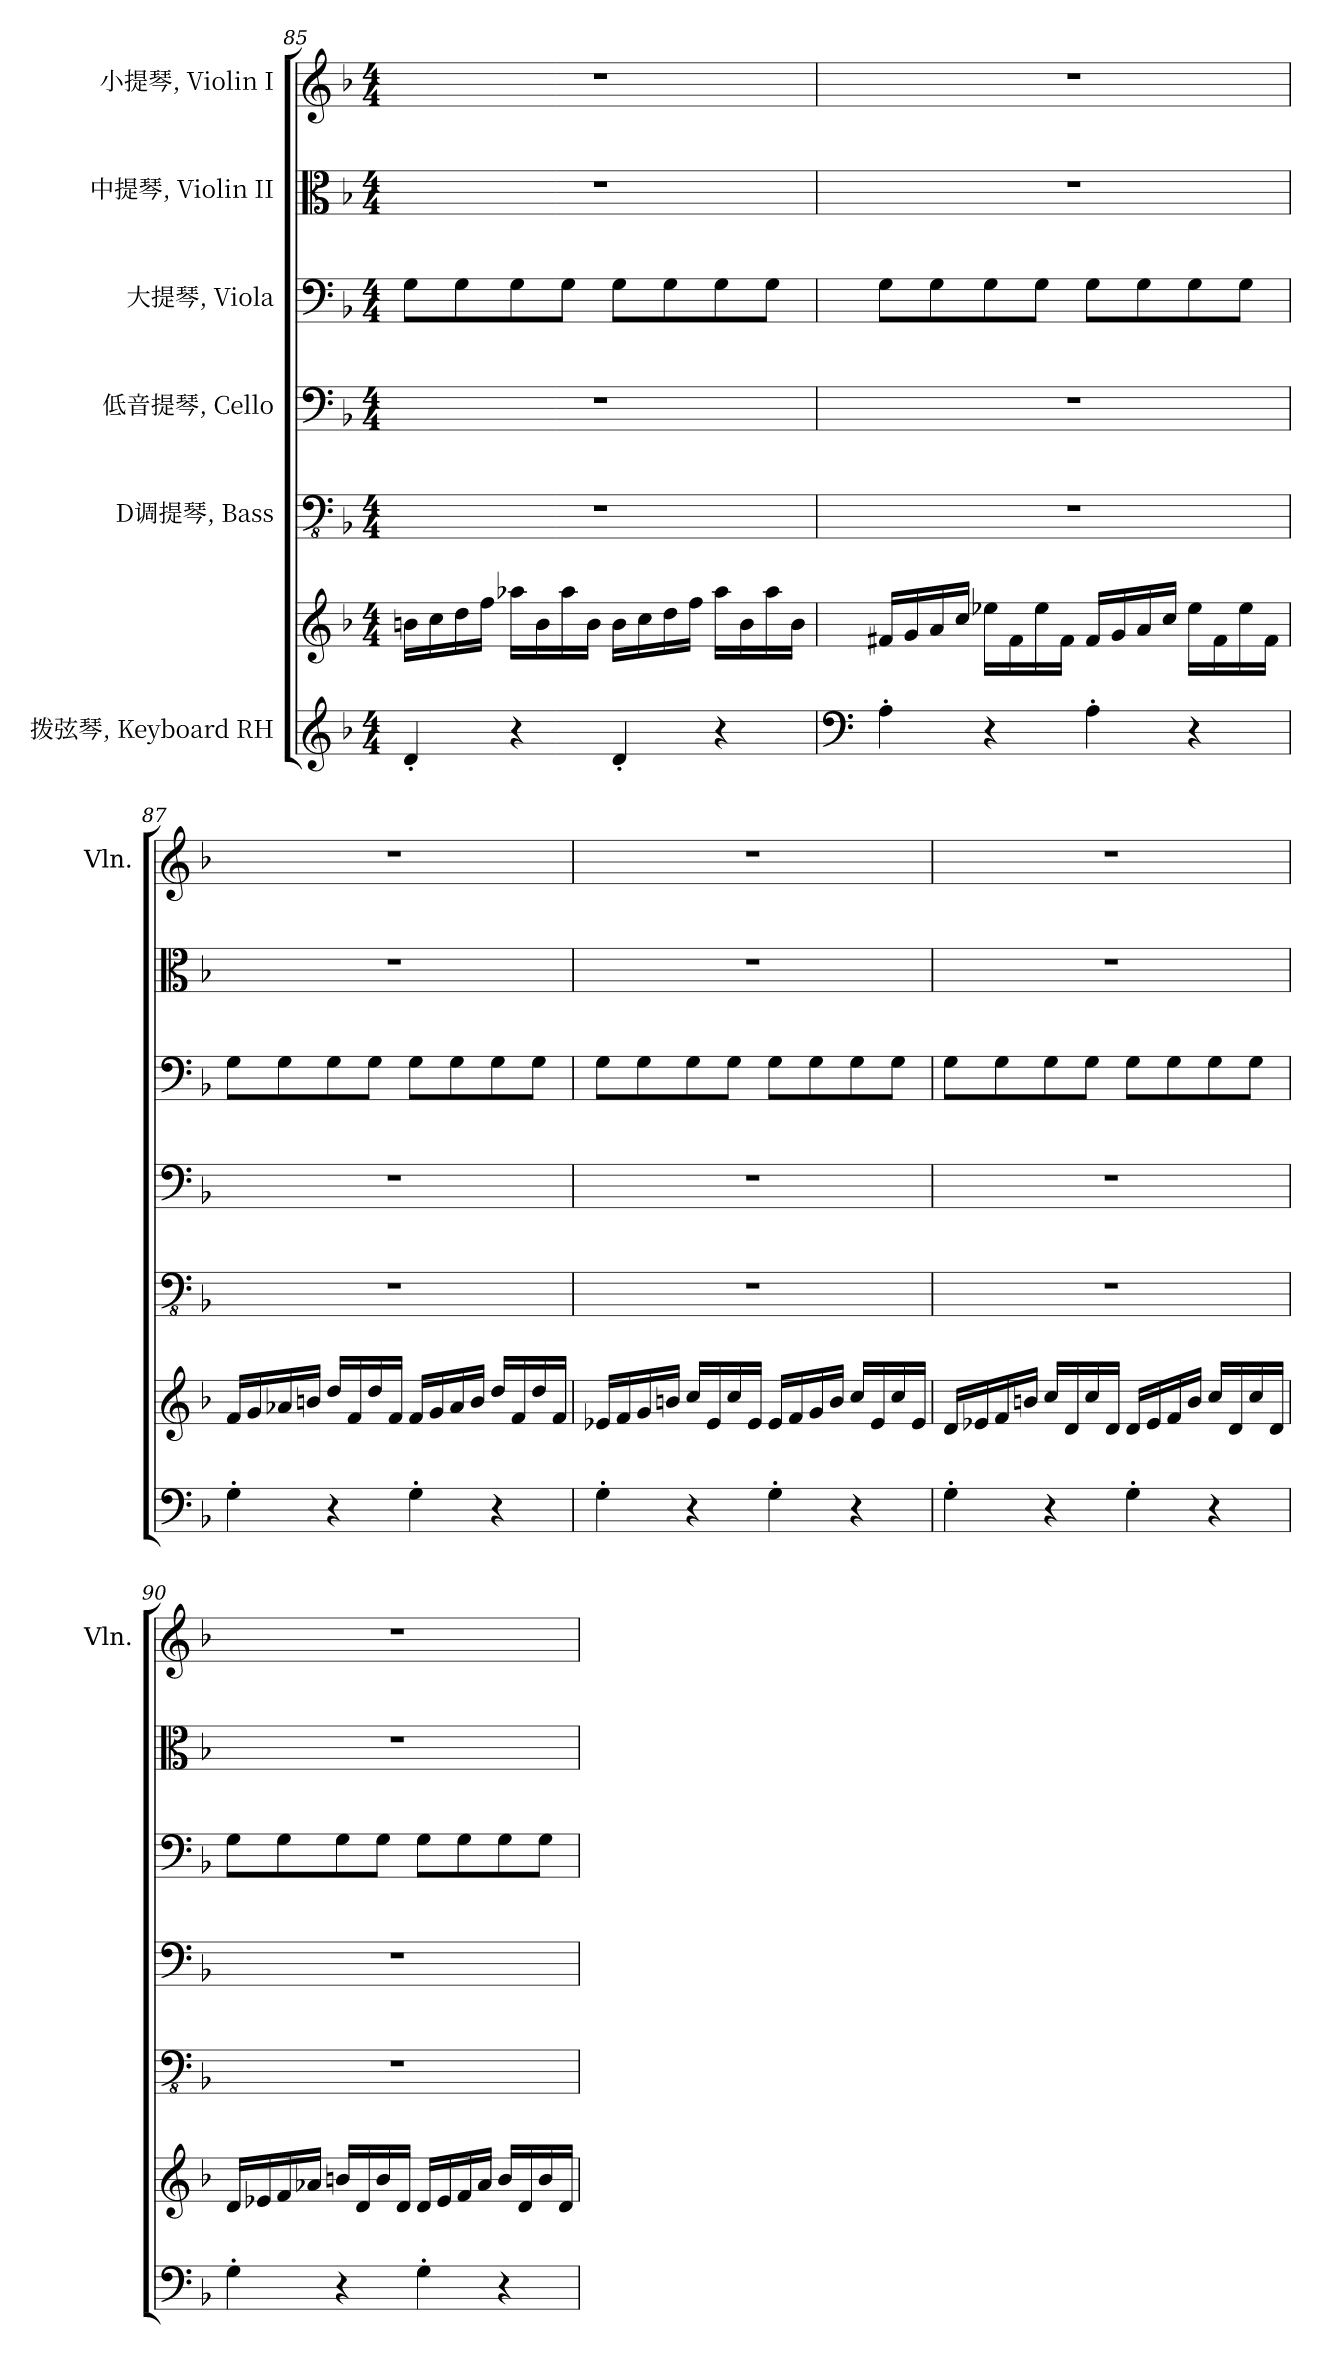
**kern	**kern	**kern	**kern	**kern	**kern	**kern
*part6	*part6	*part5	*part4	*part3	*part2	*part1
*staff7	*staff6	*staff5	*staff4	*staff3	*staff2	*staff1
*I"拨弦琴, Keyboard RH	*	*I"D调提琴, Bass	*I"低音提琴, Cello	*I"大提琴, Viola	*I"中提琴, Violin II	*I"小提琴, Violin I
*	*	*	*	*	*	*I'Vln.
!!LO:PB:g=z
*clefG2	*clefG2	*clefFv4	*clefF4	*clefF4	*clefC3	*clefG2
*	*	*ITrd7c12	*ITrd7c12	*	*	*
*k[b-]	*k[b-]	*k[b-]	*k[b-]	*k[b-]	*k[b-]	*k[b-]
*M4/4	*M4/4	*M4/4	*M4/4	*M4/4	*M4/4	*M4/4
=85	=85	=85	=85	=85	=85	=85
4d'/	16bn\LL	1r	1r	8G\L	1r	1r
.	16cc\	.	.	.	.	.
.	16dd\	.	.	8G\	.	.
.	16ff\JJ	.	.	.	.	.
4r	16aa-X\LL	.	.	8G\	.	.
.	16b\	.	.	.	.	.
.	16aa-\	.	.	8G\J	.	.
.	16b\JJ	.	.	.	.	.
4d'/	16b\LL	.	.	8G\L	.	.
.	16cc\	.	.	.	.	.
.	16dd\	.	.	8G\	.	.
.	16ff\JJ	.	.	.	.	.
4r	16aa-\LL	.	.	8G\	.	.
.	16b\	.	.	.	.	.
.	16aa-\	.	.	8G\J	.	.
.	16b\JJ	.	.	.	.	.
=86	=86	=86	=86	=86	=86	=86
*clefF4	*	*	*	*	*	*
4A'\	16f#X/LL	1r	1r	8G\L	1r	1r
.	16g/	.	.	.	.	.
.	16a/	.	.	8G\	.	.
.	16cc/JJ	.	.	.	.	.
4r	16ee-X\LL	.	.	8G\	.	.
.	16f#\	.	.	.	.	.
.	16ee-\	.	.	8G\J	.	.
.	16f#\JJ	.	.	.	.	.
4A'\	16f#/LL	.	.	8G\L	.	.
.	16g/	.	.	.	.	.
.	16a/	.	.	8G\	.	.
.	16cc/JJ	.	.	.	.	.
4r	16ee-\LL	.	.	8G\	.	.
.	16f#\	.	.	.	.	.
.	16ee-\	.	.	8G\J	.	.
.	16f#\JJ	.	.	.	.	.
!!LO:PB:g=z
=87	=87	=87	=87	=87	=87	=87
4G'\	16f/LL	1r	1r	8G\L	1r	1r
.	16g/	.	.	.	.	.
.	16a-X/	.	.	8G\	.	.
.	16bn/JJ	.	.	.	.	.
4r	16dd/LL	.	.	8G\	.	.
.	16f/	.	.	.	.	.
.	16dd/	.	.	8G\J	.	.
.	16f/JJ	.	.	.	.	.
4G'\	16f/LL	.	.	8G\L	.	.
.	16g/	.	.	.	.	.
.	16a-/	.	.	8G\	.	.
.	16b/JJ	.	.	.	.	.
4r	16dd/LL	.	.	8G\	.	.
.	16f/	.	.	.	.	.
.	16dd/	.	.	8G\J	.	.
.	16f/JJ	.	.	.	.	.
=88	=88	=88	=88	=88	=88	=88
4G'\	16e-X/LL	1r	1r	8G\L	1r	1r
.	16f/	.	.	.	.	.
.	16g/	.	.	8G\	.	.
.	16bn/JJ	.	.	.	.	.
4r	16cc/LL	.	.	8G\	.	.
.	16e-/	.	.	.	.	.
.	16cc/	.	.	8G\J	.	.
.	16e-/JJ	.	.	.	.	.
4G'\	16e-/LL	.	.	8G\L	.	.
.	16f/	.	.	.	.	.
.	16g/	.	.	8G\	.	.
.	16b/JJ	.	.	.	.	.
4r	16cc/LL	.	.	8G\	.	.
.	16e-/	.	.	.	.	.
.	16cc/	.	.	8G\J	.	.
.	16e-/JJ	.	.	.	.	.
!!LO:PB:g=z
=89	=89	=89	=89	=89	=89	=89
4G'\	16d/LL	1r	1r	8G\L	1r	1r
.	16e-X/	.	.	.	.	.
.	16f/	.	.	8G\	.	.
.	16bn/JJ	.	.	.	.	.
4r	16cc/LL	.	.	8G\	.	.
.	16d/	.	.	.	.	.
.	16cc/	.	.	8G\J	.	.
.	16d/JJ	.	.	.	.	.
4G'\	16d/LL	.	.	8G\L	.	.
.	16e-/	.	.	.	.	.
.	16f/	.	.	8G\	.	.
.	16b/JJ	.	.	.	.	.
4r	16cc/LL	.	.	8G\	.	.
.	16d/	.	.	.	.	.
.	16cc/	.	.	8G\J	.	.
.	16d/JJ	.	.	.	.	.
=90	=90	=90	=90	=90	=90	=90
4G'\	16d/LL	1r	1r	8G\L	1r	1r
.	16e-X/	.	.	.	.	.
.	16f/	.	.	8G\	.	.
.	16a-X/JJ	.	.	.	.	.
4r	16bn/LL	.	.	8G\	.	.
.	16d/	.	.	.	.	.
.	16b/	.	.	8G\J	.	.
.	16d/JJ	.	.	.	.	.
4G'\	16d/LL	.	.	8G\L	.	.
.	16e-/	.	.	.	.	.
.	16f/	.	.	8G\	.	.
.	16a-/JJ	.	.	.	.	.
4r	16b/LL	.	.	8G\	.	.
.	16d/	.	.	.	.	.
.	16b/	.	.	8G\J	.	.
.	16d/JJ	.	.	.	.	.
=	=	=	=	=	=	=
*-	*-	*-	*-	*-	*-	*-
